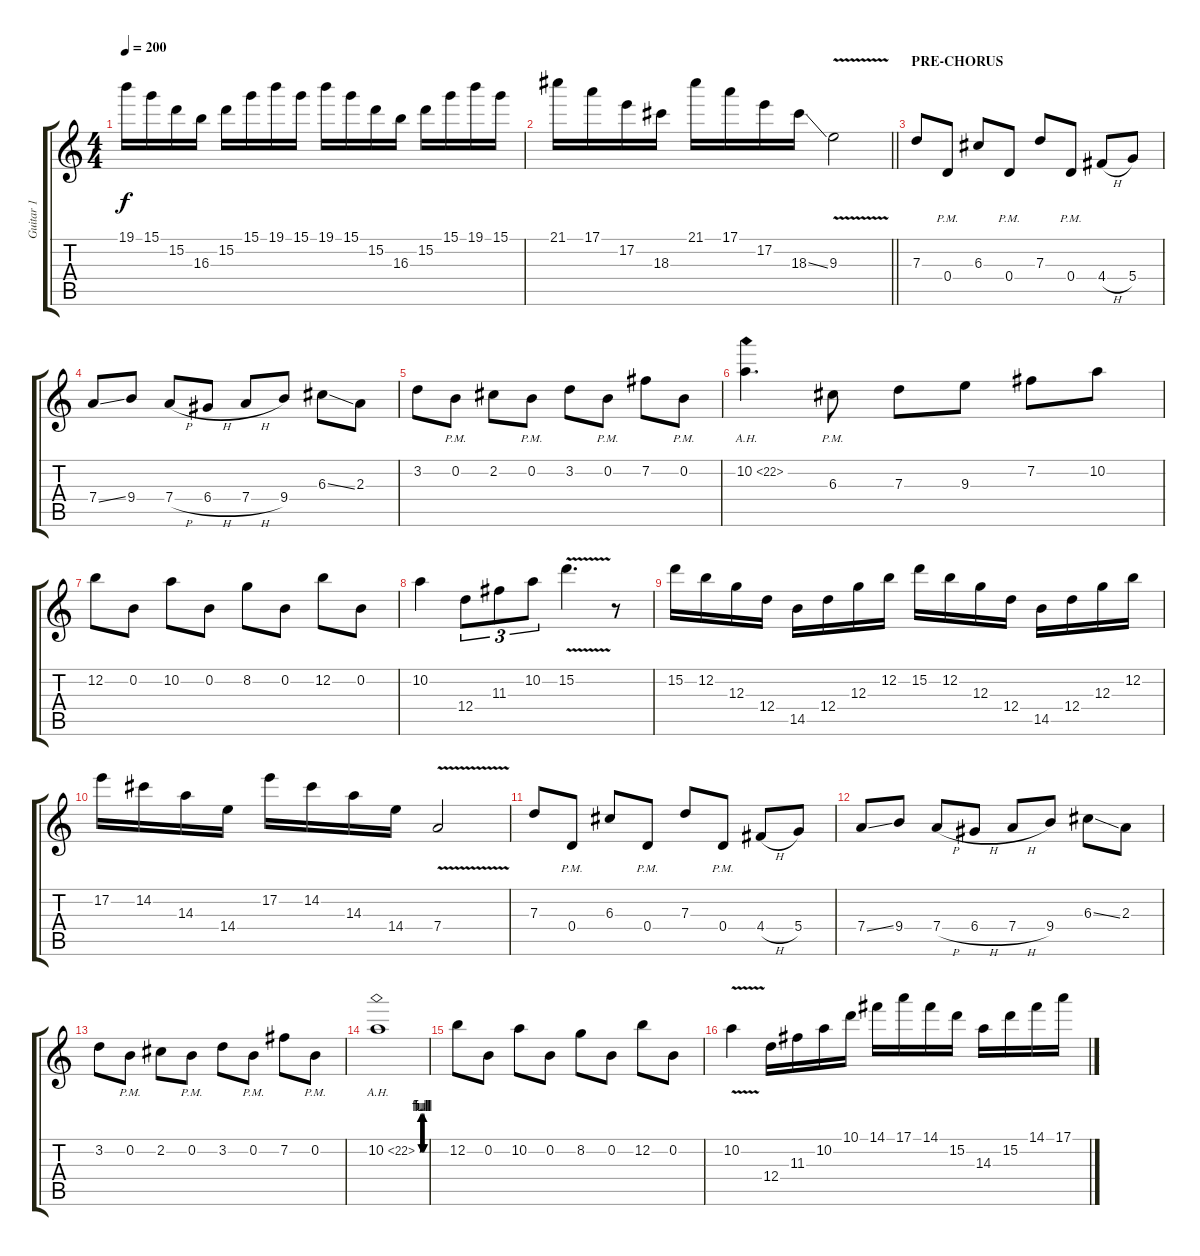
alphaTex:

\track ("Guitar 1" "Guitar 1") {instrument distortionguitar}
\staff {score tabs}
\tuning (E4 B3 G3 D3 A2 E2) {hide}
\ts (4 4)
\tempo 200
\clef g2
\ks c
19.1.16{dy f} 15.1.16 15.2.16 16.3.16 15.2.16 15.1.16 19.1.16 15.1.16 19.1.16 15.1.16 15.2.16 16.3.16 15.2.16 15.1.16 19.1.16 15.1.16 |
\barLineRight lightlight
21.1.16 17.1.16 17.2.16 18.3.16 21.1.16 17.1.16 17.2.16 18.3{ss}.16 9.3{v}.2 |
\section ("" "PRE-CHORUS")
7.3.8 0.4{pm}.8 6.3.8 0.4{pm}.8 7.3.8 0.4{pm}.8 4.4{h}.8 5.4.8 |
7.4{ss}.8 9.4.8 7.4{h}.8 6.4{h}.8 7.4{h}.8 9.4.8 6.3{ss}.8 2.3.8 |
3.2.8 0.2{pm}.8 2.2.8 0.2{pm}.8 3.2.8 0.2{pm}.8 7.2.8 0.2{pm}.8 |
10.2{ah 12}.4{d} 6.3{pm}.8 7.3.8 9.3.8 7.2.8 10.2.8 |
12.2.8 0.2.8 10.2.8 0.2.8 8.2.8 0.2.8 12.2.8 0.2.8 |
10.2.4 12.4.8{tu (3 2)} 11.3.8{tu (3 2)} 10.2.8{tu (3 2)} 15.2{v}.4{d} r.8 |
15.2.16 12.2.16 12.3.16 12.4.16 14.5.16 12.4.16 12.3.16 12.2.16 15.2.16 12.2.16 12.3.16 12.4.16 14.5.16 12.4.16 12.3.16 12.2.16 |
17.2.16 14.2.16 14.3.16 14.4.16 17.2.16 14.2.16 14.3.16 14.4.16 7.4{v}.2 |
7.3.8 0.4{pm}.8 6.3.8 0.4{pm}.8 7.3.8 0.4{pm}.8 4.4{h}.8 5.4.8 |
7.4{ss}.8 9.4.8 7.4{h}.8 6.4{h}.8 7.4{h}.8 9.4.8 6.3{ss}.8 2.3.8 |
3.2.8 0.2{pm}.8 2.2.8 0.2{pm}.8 3.2.8 0.2{pm}.8 7.2.8 0.2{pm}.8 |
10.2{be (custom 0 0 8 0 11 4 15 4 17 0 23 0 25 4 30 4 32 0 37 0 39 4 44 4 46 0 60 0) ah 12}.1 |
12.2.8 0.2.8 10.2.8 0.2.8 8.2.8 0.2.8 12.2.8 0.2.8 |
10.2{v}.4 12.4.16 11.3.16 10.2.16 10.1.16 14.1.16 17.1.16 14.1.16 15.2.16 14.3.16 15.2.16 14.1.16 17.1.16
